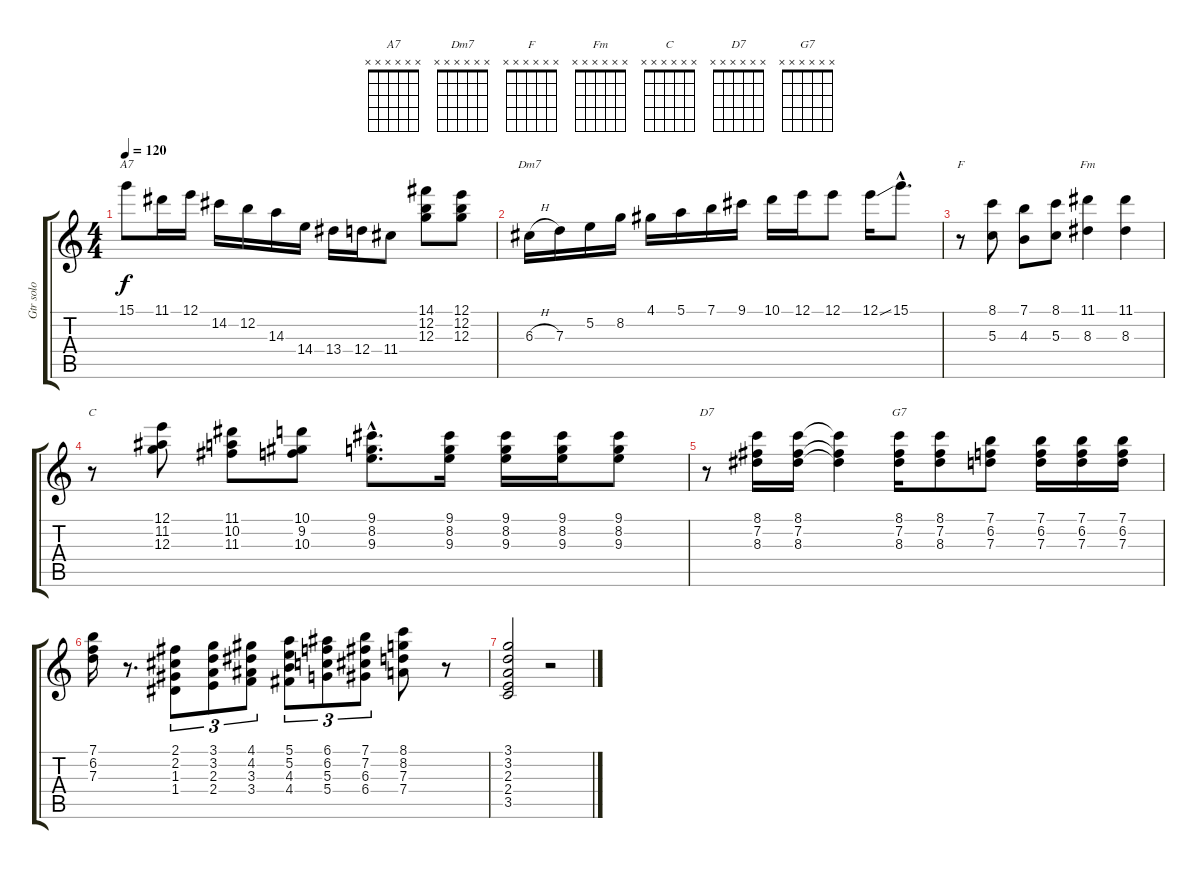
\track ("Gtr solo" "Gtr solo") {instrument acousticguitarsteel}
\staff {score tabs}
\tuning (E4 B3 G3 D3 A2 E2) {hide}
\chord ("A7" x x x x x x) {firstfret 0}
\chord ("Dm7" x x x x x x) {firstfret 0}
\chord ("F" x x x x x x) {firstfret 0}
\chord ("Fm" x x x x x x) {firstfret 0}
\chord ("C" x x x x x x) {firstfret 0}
\chord ("D7" x x x x x x) {firstfret 0}
\chord ("G7" x x x x x x) {firstfret 0}
\ts (4 4)
\tempo 120
\clef g2
\ks c
15.1.8{ch "A7" dy f} 11.1.16 12.1.16 14.2.16 12.2.16 14.3.16 14.4.16 13.4.16 12.4.16 11.4.8 (14.1 12.2 12.3).8 (12.1 12.2 12.3).8 |
6.3{h}.16{ch "Dm7"} 7.3.16 5.2.16 8.2.16 4.1.16 5.1.16 7.1.16 9.1.16 10.1.16 12.1.16 12.1.8 12.1{ss}.16 15.1{hac}.8{d} |
r.8{ch "F"} (8.1 5.3).8 (7.1 4.3).8 (8.1 5.3).8 (11.1 8.3).4{ch "Fm"} (11.1 8.3).4 |
r.8{ch "C"} (12.1 11.2 12.3).8 (11.1 10.2 11.3).8 (10.1 9.2 10.3).8 (9.1{hac} 8.2{hac} 9.3{hac}).8{d} (9.1 8.2 9.3).16 (9.1 8.2 9.3).16 (9.1 8.2 9.3).16 (9.1 8.2 9.3).8 |
r.8{ch "D7"} (8.1 7.2 8.3).16 (8.1 7.2 8.3).16 (8.1{t} 7.2{t} 8.3{t}).4 (8.1 7.2 8.3).16{ch "G7"} (8.1 7.2 8.3).8 (7.1 6.2 7.3).8 (7.1 6.2 7.3).16 (7.1 6.2 7.3).16 (7.1 6.2 7.3).16 |
(7.1 6.2 7.3).16 r.8{d} (2.1 2.2 1.3 1.4).8{tu (3 2)} (3.1 3.2 2.3 2.4).8{tu (3 2)} (4.1 4.2 3.3 3.4).8{tu (3 2)} (5.1 5.2 4.3 4.4).8{tu (3 2)} (6.1 6.2 5.3 5.4).8{tu (3 2)} (7.1 7.2 6.3 6.4).8{tu (3 2)} (8.1 8.2 7.3 7.4).8 r.8 |
(3.1 3.2 2.3 2.4 3.5).2 r.2
